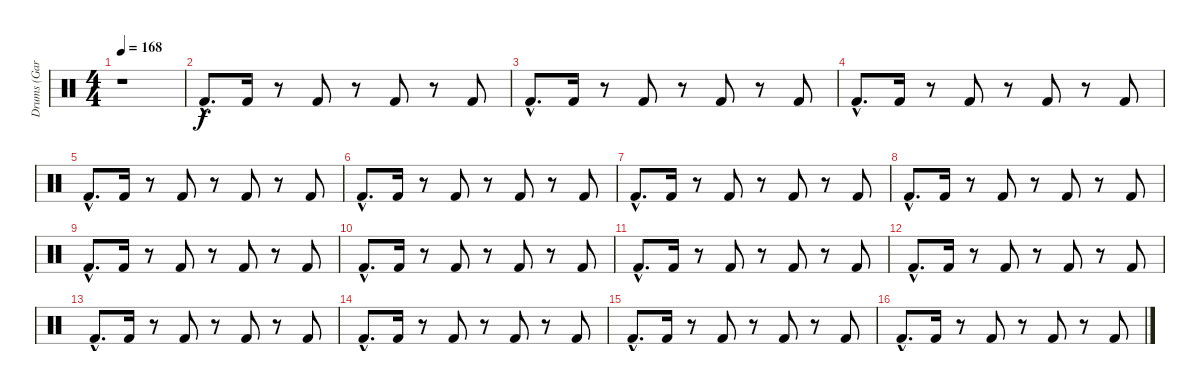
\track ("Drums (Gar Samuelson)" "Drums (Gar") {instrument percussion}
\staff {score}
\articulation defaults
\ts (4 4)
\tempo 168
\clef neutral
\ks c
r.1{dy f} |
"Kick (hit) 2"{hac}.8{d} "Kick (hit) 2".16 r.8 "Kick (hit) 2".8 r.8 "Kick (hit) 2".8 r.8 "Kick (hit) 2".8 |
"Kick (hit) 2"{hac}.8{d} "Kick (hit) 2".16 r.8 "Kick (hit) 2".8 r.8 "Kick (hit) 2".8 r.8 "Kick (hit) 2".8 |
"Kick (hit) 2"{hac}.8{d} "Kick (hit) 2".16 r.8 "Kick (hit) 2".8 r.8 "Kick (hit) 2".8 r.8 "Kick (hit) 2".8 |
"Kick (hit) 2"{hac}.8{d} "Kick (hit) 2".16 r.8 "Kick (hit) 2".8 r.8 "Kick (hit) 2".8 r.8 "Kick (hit) 2".8 |
"Kick (hit) 2"{hac}.8{d} "Kick (hit) 2".16 r.8 "Kick (hit) 2".8 r.8 "Kick (hit) 2".8 r.8 "Kick (hit) 2".8 |
"Kick (hit) 2"{hac}.8{d} "Kick (hit) 2".16 r.8 "Kick (hit) 2".8 r.8 "Kick (hit) 2".8 r.8 "Kick (hit) 2".8 |
"Kick (hit) 2"{hac}.8{d} "Kick (hit) 2".16 r.8 "Kick (hit) 2".8 r.8 "Kick (hit) 2".8 r.8 "Kick (hit) 2".8 |
"Kick (hit) 2"{hac}.8{d} "Kick (hit) 2".16 r.8 "Kick (hit) 2".8 r.8 "Kick (hit) 2".8 r.8 "Kick (hit) 2".8 |
"Kick (hit) 2"{hac}.8{d} "Kick (hit) 2".16 r.8 "Kick (hit) 2".8 r.8 "Kick (hit) 2".8 r.8 "Kick (hit) 2".8 |
"Kick (hit) 2"{hac}.8{d} "Kick (hit) 2".16 r.8 "Kick (hit) 2".8 r.8 "Kick (hit) 2".8 r.8 "Kick (hit) 2".8 |
"Kick (hit) 2"{hac}.8{d} "Kick (hit) 2".16 r.8 "Kick (hit) 2".8 r.8 "Kick (hit) 2".8 r.8 "Kick (hit) 2".8 |
"Kick (hit) 2"{hac}.8{d} "Kick (hit) 2".16 r.8 "Kick (hit) 2".8 r.8 "Kick (hit) 2".8 r.8 "Kick (hit) 2".8 |
"Kick (hit) 2"{hac}.8{d} "Kick (hit) 2".16 r.8 "Kick (hit) 2".8 r.8 "Kick (hit) 2".8 r.8 "Kick (hit) 2".8 |
"Kick (hit) 2"{hac}.8{d} "Kick (hit) 2".16 r.8 "Kick (hit) 2".8 r.8 "Kick (hit) 2".8 r.8 "Kick (hit) 2".8 |
"Kick (hit) 2"{hac}.8{d} "Kick (hit) 2".16 r.8 "Kick (hit) 2".8 r.8 "Kick (hit) 2".8 r.8 "Kick (hit) 2".8
